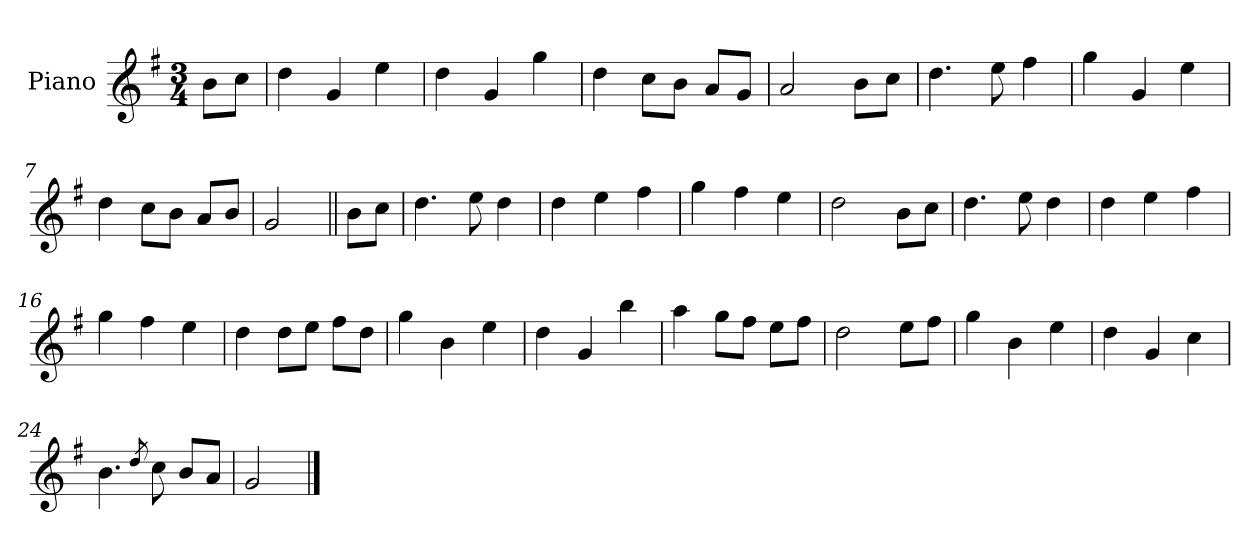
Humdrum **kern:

**kern
*part1
*staff1
*I"Piano
*I'Pno.
*clefG2
*k[f#]
*M3/4
=
8b\L
8cc\J
=1
4dd\
4g/
4ee\
=2
4dd\
4g/
4gg\
=3
4dd\
8cc\L
8b\J
8a/L
8g/J
=4
2a/
8b\L
8cc\J
=5
4.dd\
8ee\
4ff#\
=6
4gg\
4g/
4ee\
=7
4dd\
8cc\L
8b\J
8a/L
8b/J
=8
2g/
=9||
8b\L
8cc\J
=10
4.dd\
8ee\
4dd\
=11
4dd\
4ee\
4ff#\
=12
4gg\
4ff#\
4ee\
=13
2dd\
8b\L
8cc\J
=14
4.dd\
8ee\
4dd\
=15
4dd\
4ee\
4ff#\
=16
4gg\
4ff#\
4ee\
=17
4dd\
8dd\L
8ee\J
8ff#\L
8dd\J
=18
4gg\
4b\
4ee\
=19
4dd\
4g/
4bb\
=20
4aa\
8gg\L
8ff#\J
8ee\L
8ff#\J
=21
2dd\
8ee\L
8ff#\J
=22
4gg\
4b\
4ee\
=23
4dd\
4g/
4cc\
=24
4.b\
8qdd/
8cc\
8b/L
8a/J
=25
2g/
==
*-
